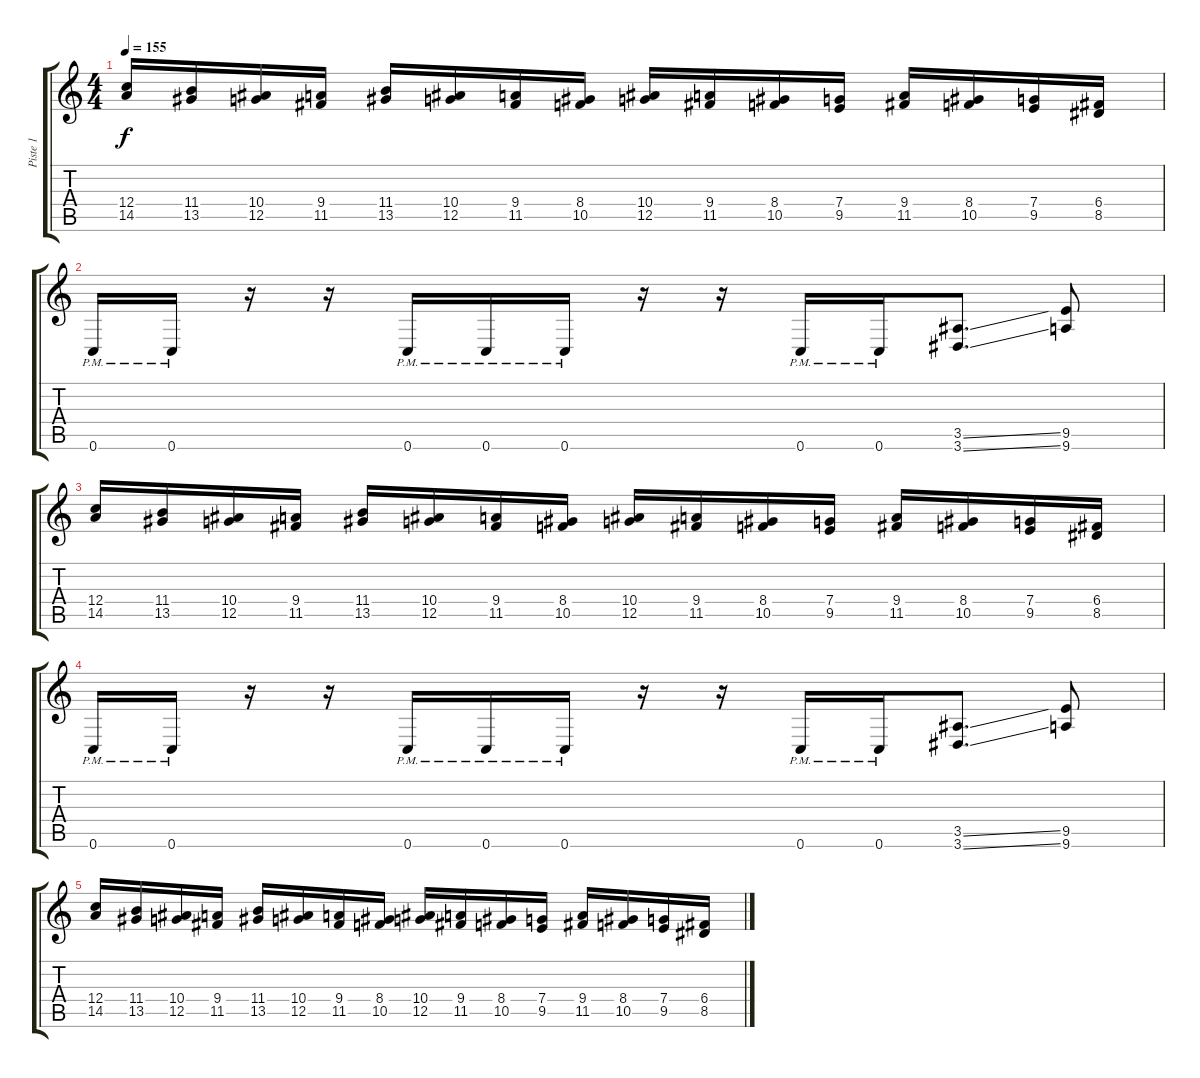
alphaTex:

\track ("Piste 1" "Piste 1") {instrument distortionguitar}
\staff {score tabs}
\tuning (D4 A3 F3 C3 G2 C2) {hide}
\ts (4 4)
\tempo 155
\clef g2
\ks c
(12.4 14.5).16{dy f} (11.4 13.5).16 (10.4 12.5).16 (9.4 11.5).16 (11.4 13.5).16 (10.4 12.5).16 (9.4 11.5).16 (8.4 10.5).16 (10.4 12.5).16 (9.4 11.5).16 (8.4 10.5).16 (7.4 9.5).16 (9.4 11.5).16 (8.4 10.5).16 (7.4 9.5).16 (6.4 8.5).16 |
0.6{pm}.16{volume 0} 0.6{pm}.16 r.16 r.16 0.6{pm}.16 0.6{pm}.16 0.6{pm}.16 r.16 r.16 0.6{pm}.16 0.6{pm}.16 (3.5{ss} 3.6{ss}).8{d} (9.5 9.6).8 |
(12.4 14.5).16 (11.4 13.5).16 (10.4 12.5).16 (9.4 11.5).16 (11.4 13.5).16 (10.4 12.5).16 (9.4 11.5).16 (8.4 10.5).16 (10.4 12.5).16 (9.4 11.5).16 (8.4 10.5).16 (7.4 9.5).16 (9.4 11.5).16 (8.4 10.5).16 (7.4 9.5).16 (6.4 8.5).16 |
0.6{pm}.16 0.6{pm}.16 r.16 r.16 0.6{pm}.16 0.6{pm}.16 0.6{pm}.16 r.16 r.16 0.6{pm}.16 0.6{pm}.16 (3.5{ss} 3.6{ss}).8{d} (9.5 9.6).8 |
(12.4 14.5).16 (11.4 13.5).16 (10.4 12.5).16 (9.4 11.5).16 (11.4 13.5).16 (10.4 12.5).16 (9.4 11.5).16 (8.4 10.5).16 (10.4 12.5).16 (9.4 11.5).16 (8.4 10.5).16 (7.4 9.5).16 (9.4 11.5).16 (8.4 10.5).16 (7.4 9.5).16 (6.4 8.5).16
